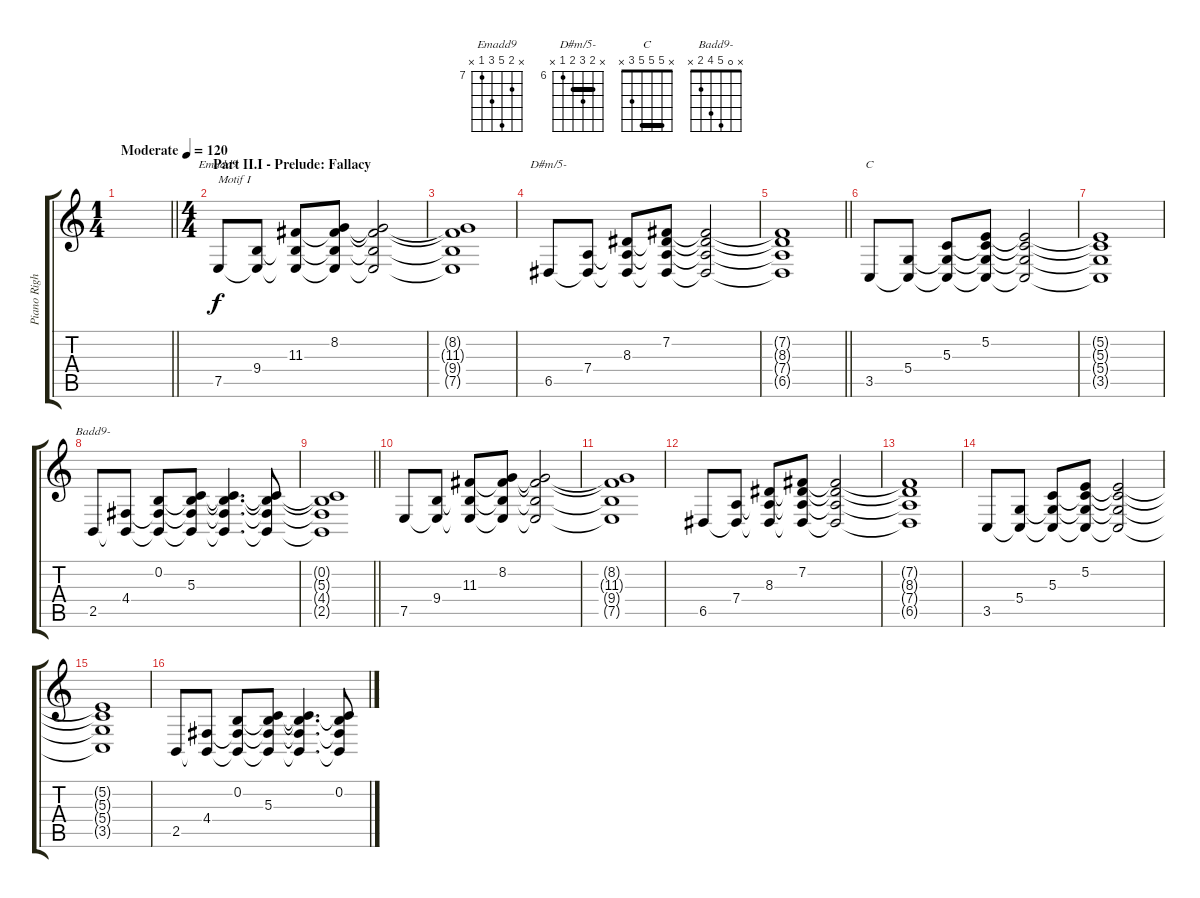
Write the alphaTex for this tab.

\track ("Piano Right Standard" "Piano Righ") {instrument acousticgrandpiano}
\staff {score tabs}
\tuning (E4 B3 G3 D3 A2 E2) {hide}
\chord ("Emadd9" x 8 11 9 7 x) {firstfret 7}
\chord ("D#m/5-" x 7 8 7 6 x) {firstfret 6 barre 7}
\chord ("C" x 5 5 5 3 x) {barre 5}
\chord ("Badd9-" x 0 5 4 2 x)
\ts (1 4)
\tempo (120 "Moderate")
\clef g2
\barLineRight lightlight
\ks c
|
\ts (4 4)
\section ("" "Part II.I - Prelude: Fallacy")
7.5.8{ch "Emadd9" txt "Motif I"} (9.4 7.5{t}).8 (11.3 9.4{t} 7.5{t}).8 (8.2 11.3{t} 9.4{t} 7.5{t}).8 (8.2{t} 11.3{t} 9.4{t} 7.5{t}).2 |
(8.2{t} 11.3{t} 9.4{t} 7.5{t}).1 |
6.5.8{ch "D#m/5-"} (7.4 6.5{t}).8 (8.3 7.4{t} 6.5{t}).8 (7.2 8.3{t} 7.4{t} 6.5{t}).8 (7.2{t} 8.3{t} 7.4{t} 6.5{t}).2 |
\barLineRight lightlight
(7.2{t} 8.3{t} 7.4{t} 6.5{t}).1 |
3.5.8{ch "C"} (5.4 3.5{t}).8 (5.3 5.4{t} 3.5{t}).8 (5.2 5.3{t} 5.4{t} 3.5{t}).8 (5.2{t} 5.3{t} 5.4{t} 3.5{t}).2 |
(5.2{t} 5.3{t} 5.4{t} 3.5{t}).1 |
2.5.8{ch "Badd9-"} (4.4 2.5{t}).8 (0.2 4.4{t} 2.5{t}).8 (0.2{t} 5.3 4.4{t} 2.5{t}).8 (0.2{t} 5.3{t} 4.4{t} 2.5{t}).4{d} (0.2{t} 5.3{t} 4.4{t} 2.5{t}).8 |
\barLineRight lightlight
(0.2{t} 5.3{t} 4.4{t} 2.5{t}).1 |
7.5.8 (9.4 7.5{t}).8 (11.3 9.4{t} 7.5{t}).8 (8.2 11.3{t} 9.4{t} 7.5{t}).8 (8.2{t} 11.3{t} 9.4{t} 7.5{t}).2 |
(8.2{t} 11.3{t} 9.4{t} 7.5{t}).1 |
6.5.8 (7.4 6.5{t}).8 (8.3 7.4{t} 6.5{t}).8 (7.2 8.3{t} 7.4{t} 6.5{t}).8 (7.2{t} 8.3{t} 7.4{t} 6.5{t}).2 |
(7.2{t} 8.3{t} 7.4{t} 6.5{t}).1 |
3.5.8 (5.4 3.5{t}).8 (5.3 5.4{t} 3.5{t}).8 (5.2 5.3{t} 5.4{t} 3.5{t}).8 (5.2{t} 5.3{t} 5.4{t} 3.5{t}).2 |
(5.2{t} 5.3{t} 5.4{t} 3.5{t}).1 |
2.5.8 (4.4 2.5{t}).8 (0.2 4.4{t} 2.5{t}).8 (0.2{t} 5.3 4.4{t} 2.5{t}).8 (0.2{t} 5.3{t} 4.4{t} 2.5{t}).4{d} (0.2 5.3{t} 4.4{t} 2.5{t}).8
